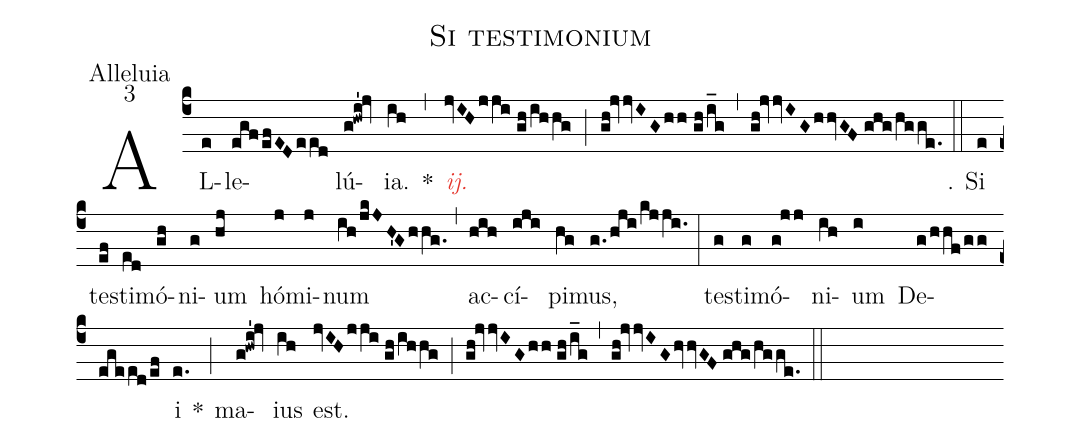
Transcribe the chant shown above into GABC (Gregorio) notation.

name:Si testimonium;
office-part:Alleluia;
mode:3;
%%
(c4) AL(e)le(egf!/efEDe!/ed)lú(g!hwi'!jv)ia.(ih) *(,) <i><c>ij.</c></i>(jvIHjji//gh!/ih!/hg) (;)
(gh!jvvIGh!/h//gh!/i_g) (,) (gh!jvvIGh!/hvGF//ghg!/hg!/ge.) (::)

℣. Si(e) te(ef)sti(ed)mó(gh)ni(g)um(hj) hó(j)mi(j)num(ih!/jkJH'Gh!/hg.) (,) ac(hih)cí(iji)pi(hg)mus,(g./hji/kjji.) (:)
te(g)sti(g)mó(g!jj)ni(ih)um(i) De(g!/h!/hf!/g!/g//ege!/ed!/ef)i(e.) *(;)
ma(g!hwi'!jv)ius(ih) est.(jvIHjji//gh!/ih!/hg) (;) (gh!jvvIGh!/h//gh!/i_g) (,) (gh!jvvIGhvvGF//ghg!/hg!/ge.) (::)
